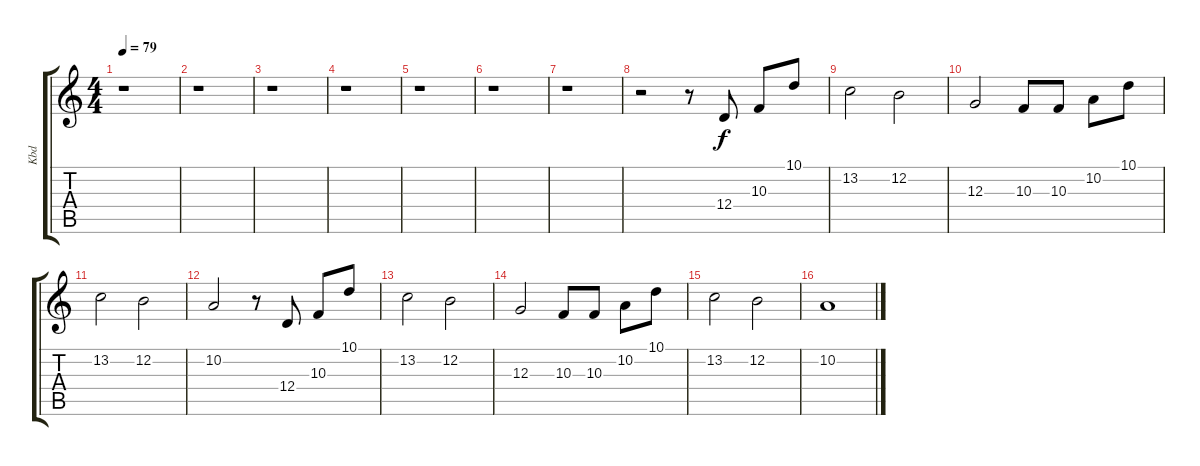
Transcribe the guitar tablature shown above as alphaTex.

\track ("Kbd" "Kbd") {instrument synthvoice}
\staff {score tabs}
\tuning (E4 B3 G3 D3 A2 E2) {hide}
\ts (4 4)
\tempo 79
\clef g2
\ks c
r.1{dy f} |
r.1 |
r.1 |
r.1 |
r.1 |
r.1 |
r.1 |
r.2 r.8 12.4.8 10.3.8 10.1.8 |
13.2.2 12.2.2 |
12.3.2 10.3.8 10.3.8 10.2.8 10.1.8 |
13.2.2 12.2.2 |
10.2.2 r.8 12.4.8 10.3.8 10.1.8 |
13.2.2 12.2.2 |
12.3.2 10.3.8 10.3.8 10.2.8 10.1.8 |
13.2.2 12.2.2 |
10.2.1
